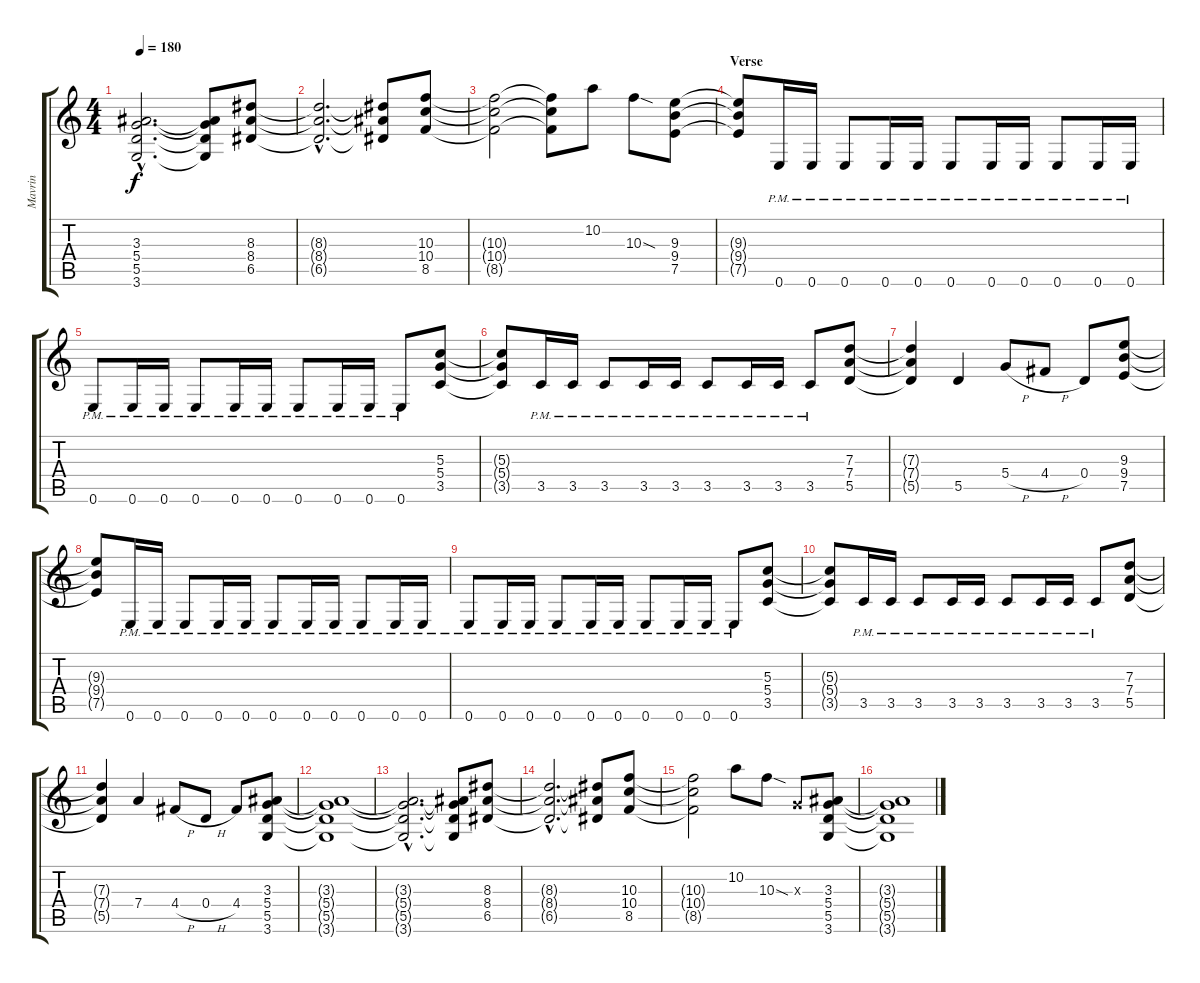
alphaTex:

\track ("Mavrin" "Mavrin") {instrument overdrivenguitar}
\staff {score tabs}
\tuning (E4 B3 G3 D3 A2 E2) {hide}
\ts (4 4)
\tempo 180
\clef g2
\ks c
(3.3{hac t} 5.4{hac t} 5.5{hac t} 3.6{hac t}).2{d dy f} (3.3{t} 5.4{t} 5.5{t} 3.6{t}).8 (8.3 8.4 6.5).8 |
(8.3{hac t} 8.4{hac t} 6.5{hac t}).2{d} (8.3{t} 8.4{t} 6.5{t}).8 (10.3 10.4 8.5).8 |
(10.3{t} 10.4{t} 8.5{t}).2 (10.3{t} 10.4{t} 8.5{t}).8 10.2.8 10.3{sod}.8 (9.3 9.4 7.5).8 |
\section ("" "Verse")
(9.3{t} 9.4{t} 7.5{t}).8 0.6{pm}.16 0.6{pm}.16 0.6{pm}.8 0.6{pm}.16 0.6{pm}.16 0.6{pm}.8 0.6{pm}.16 0.6{pm}.16 0.6{pm}.8 0.6{pm}.16 0.6{pm}.16 |
0.6{pm}.8 0.6{pm}.16 0.6{pm}.16 0.6{pm}.8 0.6{pm}.16 0.6{pm}.16 0.6{pm}.8 0.6{pm}.16 0.6{pm}.16 0.6{pm}.8 (5.3 5.4 3.5).8 |
(5.3{t} 5.4{t} 3.5{t}).8 3.5{pm}.16 3.5{pm}.16 3.5{pm}.8 3.5{pm}.16 3.5{pm}.16 3.5{pm}.8 3.5{pm}.16 3.5{pm}.16 3.5{pm}.8 (7.3 7.4 5.5).8 |
(7.3{t} 7.4{t} 5.5{t}).4 5.5.4 5.4{h}.8 4.4{h}.8 0.4.8 (9.3 9.4 7.5).8 |
(9.3{t} 9.4{t} 7.5{t}).8 0.6{pm}.16 0.6{pm}.16 0.6{pm}.8 0.6{pm}.16 0.6{pm}.16 0.6{pm}.8 0.6{pm}.16 0.6{pm}.16 0.6{pm}.8 0.6{pm}.16 0.6{pm}.16 |
0.6{pm}.8 0.6{pm}.16 0.6{pm}.16 0.6{pm}.8 0.6{pm}.16 0.6{pm}.16 0.6{pm}.8 0.6{pm}.16 0.6{pm}.16 0.6{pm}.8 (5.3 5.4 3.5).8 |
(5.3{t} 5.4{t} 3.5{t}).8 3.5{pm}.16 3.5{pm}.16 3.5{pm}.8 3.5{pm}.16 3.5{pm}.16 3.5{pm}.8 3.5{pm}.16 3.5{pm}.16 3.5{pm}.8 (7.3 7.4 5.5).8 |
(7.3{t} 7.4{t} 5.5{t}).4 7.4.4 4.4{h}.8 0.4{h}.8 4.4.8 (3.3 5.4 5.5 3.6).8 |
(3.3{t} 5.4{t} 5.5{t} 3.6{t}).1 |
(3.3{hac t} 5.4{hac t} 5.5{hac t} 3.6{hac t}).2{d} (3.3{t} 5.4{t} 5.5{t} 3.6{t}).8 (8.3 8.4 6.5).8 |
(8.3{hac t} 8.4{hac t} 6.5{hac t}).2{d} (8.3{t} 8.4{t} 6.5{t}).8 (10.3 10.4 8.5).8 |
(10.3{t} 10.4{t} 8.5{t}).2 10.2.8 10.3{sod}.8 0.3{x}.8 (3.3 5.4 5.5 3.6).8 |
(3.3{t} 5.4{t} 5.5{t} 3.6{t}).1
